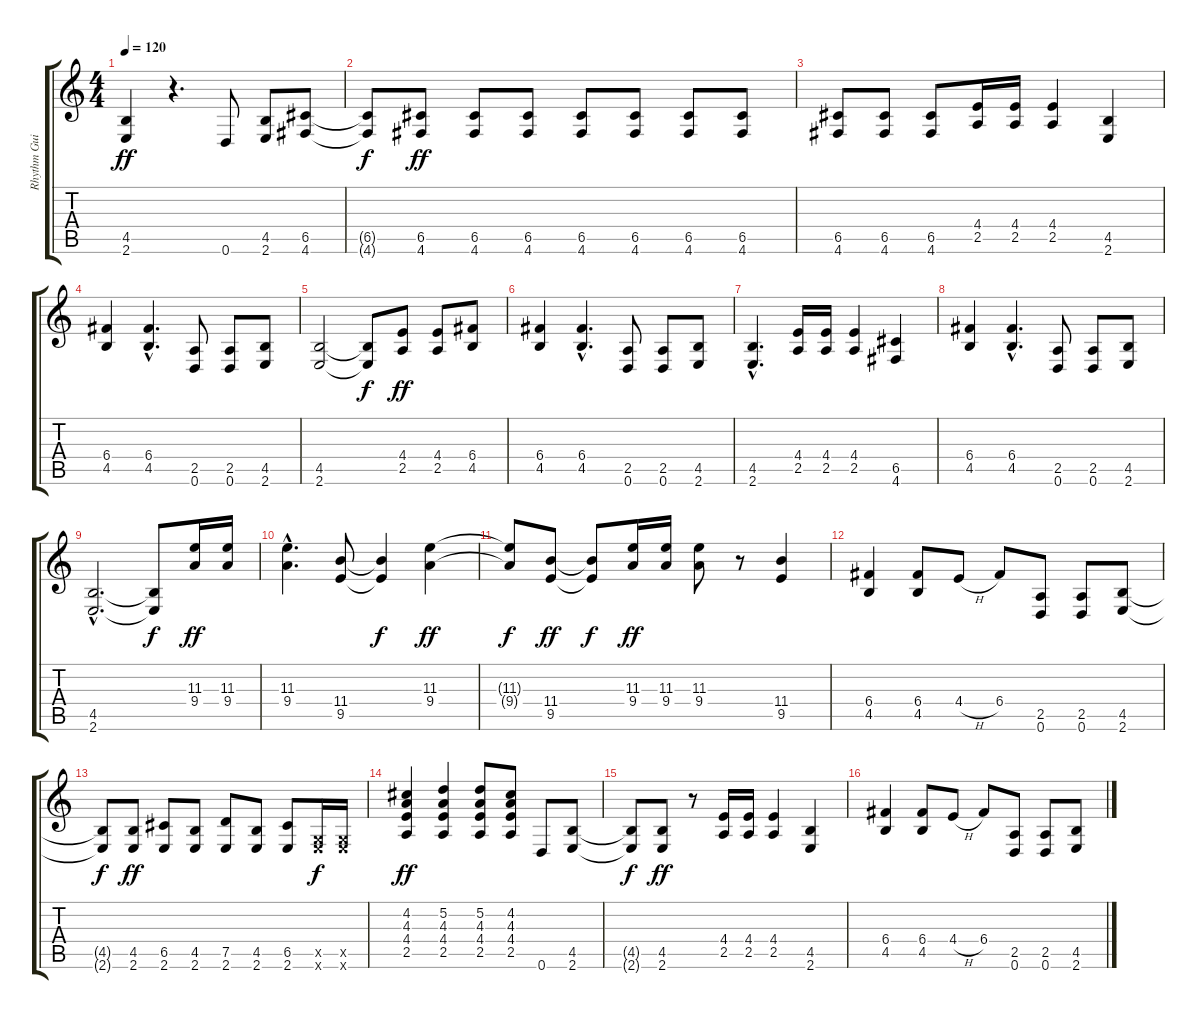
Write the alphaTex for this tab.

\track ("Rhythm Guitar" "Rhythm Gui") {instrument distortionguitar}
\staff {score tabs}
\tuning (D4 A3 F3 C3 G2 D2) {hide}
\ts (4 4)
\tempo 120
\clef g2
\ks c
(4.5 2.6).4{dy ff} r.4{d} 0.6.8 (4.5 2.6).8 (6.5 4.6).8 |
(6.5{t} 4.6{t}).8{dy f} (6.5 4.6).8{dy ff} (6.5 4.6).8 (6.5 4.6).8 (6.5 4.6).8 (6.5 4.6).8 (6.5 4.6).8 (6.5 4.6).8 |
(6.5 4.6).8 (6.5 4.6).8 (6.5 4.6).8 (4.4 2.5).16 (4.4 2.5).16 (4.4 2.5).4 (4.5 2.6).4 |
(6.4 4.5).4 (6.4{hac} 4.5{hac}).4{d} (2.5 0.6).8 (2.5 0.6).8 (4.5 2.6).8 |
(4.5 2.6).2 (4.5{t} 2.6{t}).8{dy f} (4.4 2.5).8{dy ff} (4.4 2.5).8 (6.4 4.5).8 |
(6.4 4.5).4 (6.4{hac} 4.5{hac}).4{d} (2.5 0.6).8 (2.5 0.6).8 (4.5 2.6).8 |
(4.5{hac} 2.6{hac}).4{d} (4.4 2.5).16 (4.4 2.5).16 (4.4 2.5).4 (6.5 4.6).4 |
(6.4 4.5).4 (6.4{hac} 4.5{hac}).4{d} (2.5 0.6).8 (2.5 0.6).8 (4.5 2.6).8 |
(4.5{hac} 2.6{hac}).2{d} (4.5{t} 2.6{t}).8{dy f} (11.3 9.4).16{dy ff} (11.3 9.4).16 |
(11.3{hac} 9.4{hac}).4{d} (11.4 9.5).8 (11.4{t} 9.5{t}).4{dy f} (11.3 9.4).4{dy ff} |
(11.3{t} 9.4{t}).8{dy f} (11.4 9.5).8{dy ff} (11.4{t} 9.5{t}).8{dy f} (11.3 9.4).16{dy ff} (11.3 9.4).16 (11.3 9.4).8 r.8 (11.4 9.5).4 |
(6.4 4.5).4 (6.4 4.5).8 4.4{h}.8 6.4.8 (2.5 0.6).8 (2.5 0.6).8 (4.5 2.6).8 |
(4.5{t} 2.6{t}).8{dy f} (4.5 2.6).8{dy ff} (6.5 2.6).8 (4.5 2.6).8 (7.5 2.6).8 (4.5 2.6).8 (6.5 2.6).8 (0.5{x} 2.6{x}).16{dy f} (0.5{x} 2.6{x}).16 |
(4.2 4.3 4.4 2.5).4{dy ff} (5.2 4.3 4.4 2.5).4 (5.2 4.3 4.4 2.5).8 (4.2 4.3 4.4 2.5).8 0.6.8 (4.5 2.6).8 |
(4.5{t} 2.6{t}).8{dy f} (4.5 2.6).8{dy ff} r.8 (4.4 2.5).16 (4.4 2.5).16 (4.4 2.5).4 (4.5 2.6).4 |
(6.4 4.5).4 (6.4 4.5).8 4.4{h}.8 6.4.8 (2.5 0.6).8 (2.5 0.6).8 (4.5 2.6).8
